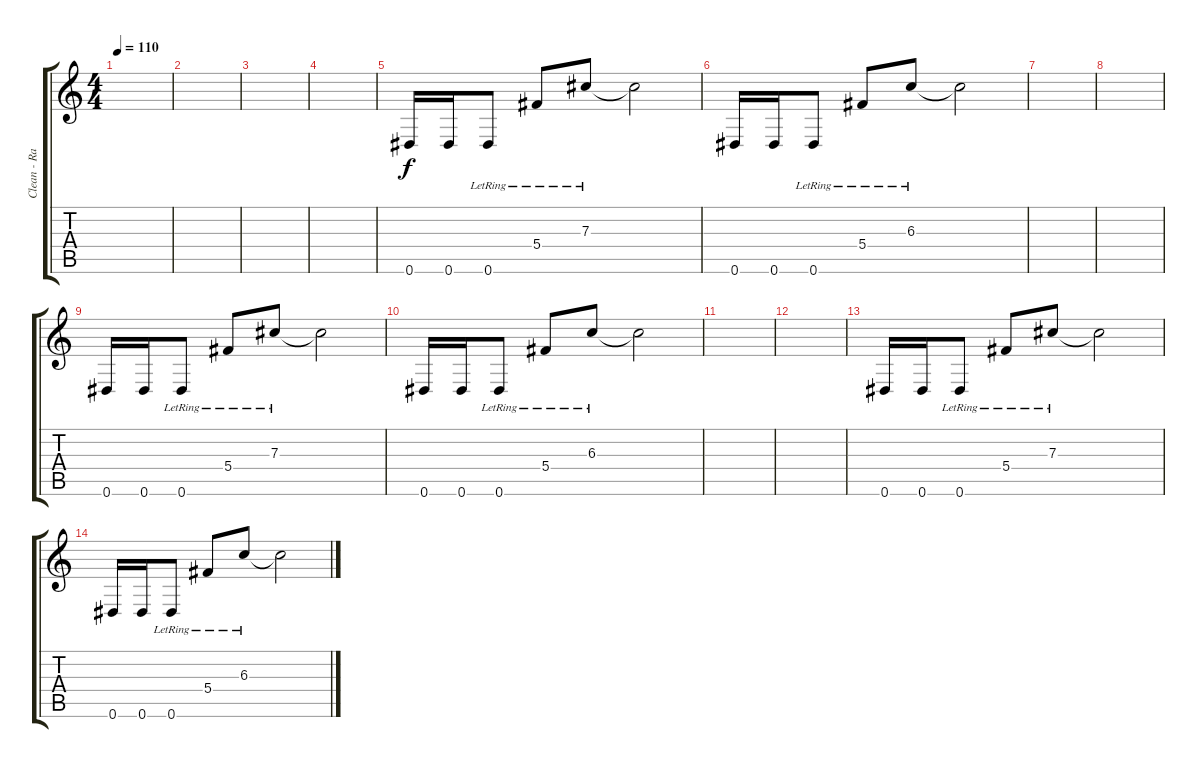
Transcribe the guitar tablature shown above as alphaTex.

\track ("Clean - Randy" "Clean - Ra") {instrument acousticguitarnylon}
\staff {score tabs}
\tuning (Eb4 Bb3 Gb3 Db3 Ab2 Eb2) {hide}
\ts (4 4)
\tempo 110
\tempo 140
\tempo 110
\clef g2
\ks c
|
|
|
|
0.6.16 0.6.16 0.6{lr}.8 5.4{lr}.8 7.3{lr}.8 7.3{t}.2 |
0.6.16 0.6.16 0.6{lr}.8 5.4{lr}.8 6.3{lr}.8 6.3{t}.2 |
|
|
0.6.16 0.6.16 0.6{lr}.8 5.4{lr}.8 7.3{lr}.8 7.3{t}.2 |
0.6.16 0.6.16 0.6{lr}.8 5.4{lr}.8 6.3{lr}.8 6.3{t}.2 |
|
|
0.6.16 0.6.16 0.6{lr}.8 5.4{lr}.8 7.3{lr}.8 7.3{t}.2 |
0.6.16 0.6.16 0.6{lr}.8 5.4{lr}.8 6.3{lr}.8 6.3{t}.2
